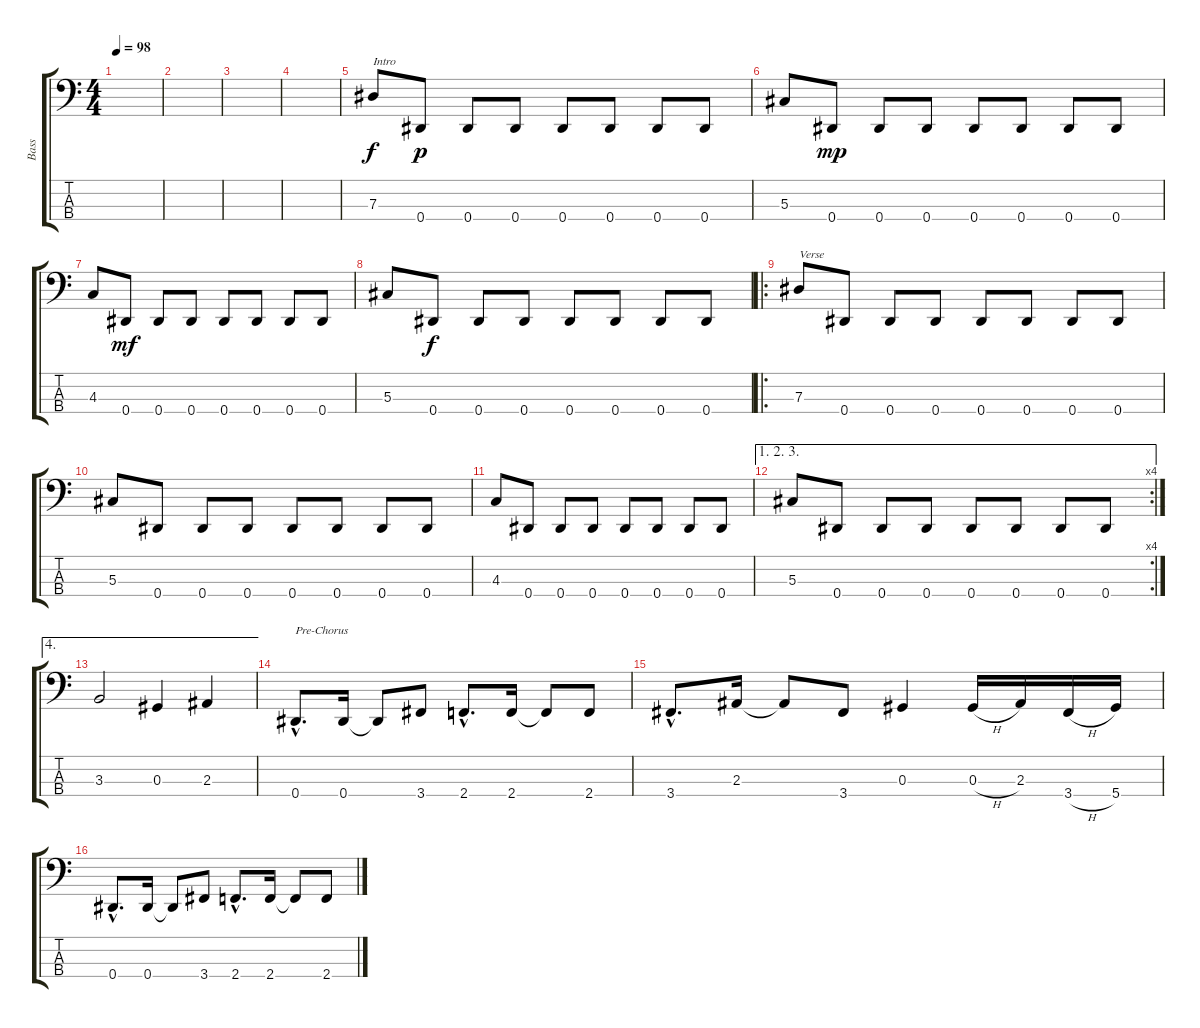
\track ("Bass" "Bass") {instrument electricbasspick}
\staff {score tabs}
\tuning (Gb2 Db2 Ab1 Eb1) {hide}
\ts (4 4)
\tempo 98
\clef f4
\ks c
|
|
|
|
7.3.8{txt "Intro"} 0.4.8{dy p} 0.4.8 0.4.8 0.4.8 0.4.8 0.4.8 0.4.8 |
5.3.8 0.4.8{dy mp} 0.4.8 0.4.8 0.4.8 0.4.8 0.4.8 0.4.8 |
4.3.8 0.4.8{dy mf} 0.4.8 0.4.8 0.4.8 0.4.8 0.4.8 0.4.8 |
5.3.8 0.4.8{dy f} 0.4.8 0.4.8 0.4.8 0.4.8 0.4.8 0.4.8 |
\ro
7.3.8{txt "Verse"} 0.4.8 0.4.8 0.4.8 0.4.8 0.4.8 0.4.8 0.4.8 |
5.3.8 0.4.8 0.4.8 0.4.8 0.4.8 0.4.8 0.4.8 0.4.8 |
4.3.8 0.4.8 0.4.8 0.4.8 0.4.8 0.4.8 0.4.8 0.4.8 |
\ae (1 2 3)
\rc 4
5.3.8 0.4.8 0.4.8 0.4.8 0.4.8 0.4.8 0.4.8 0.4.8 |
\ae 4
3.3.2 0.3.4 2.3.4 |
0.4{hac}.8{d txt "Pre-Chorus"} 0.4.16 0.4{t}.8 3.4.8 2.4{hac}.8{d} 2.4.16 2.4{t}.8 2.4.8 |
3.4{hac}.8{d} 2.3.16 2.3{t}.8 3.4.8 0.3.4 0.3{h}.16 2.3.16 3.4{h}.16 5.4.16 |
0.4{hac}.8{d} 0.4.16 0.4{t}.8 3.4.8 2.4{hac}.8{d} 2.4.16 2.4{t}.8 2.4.8
